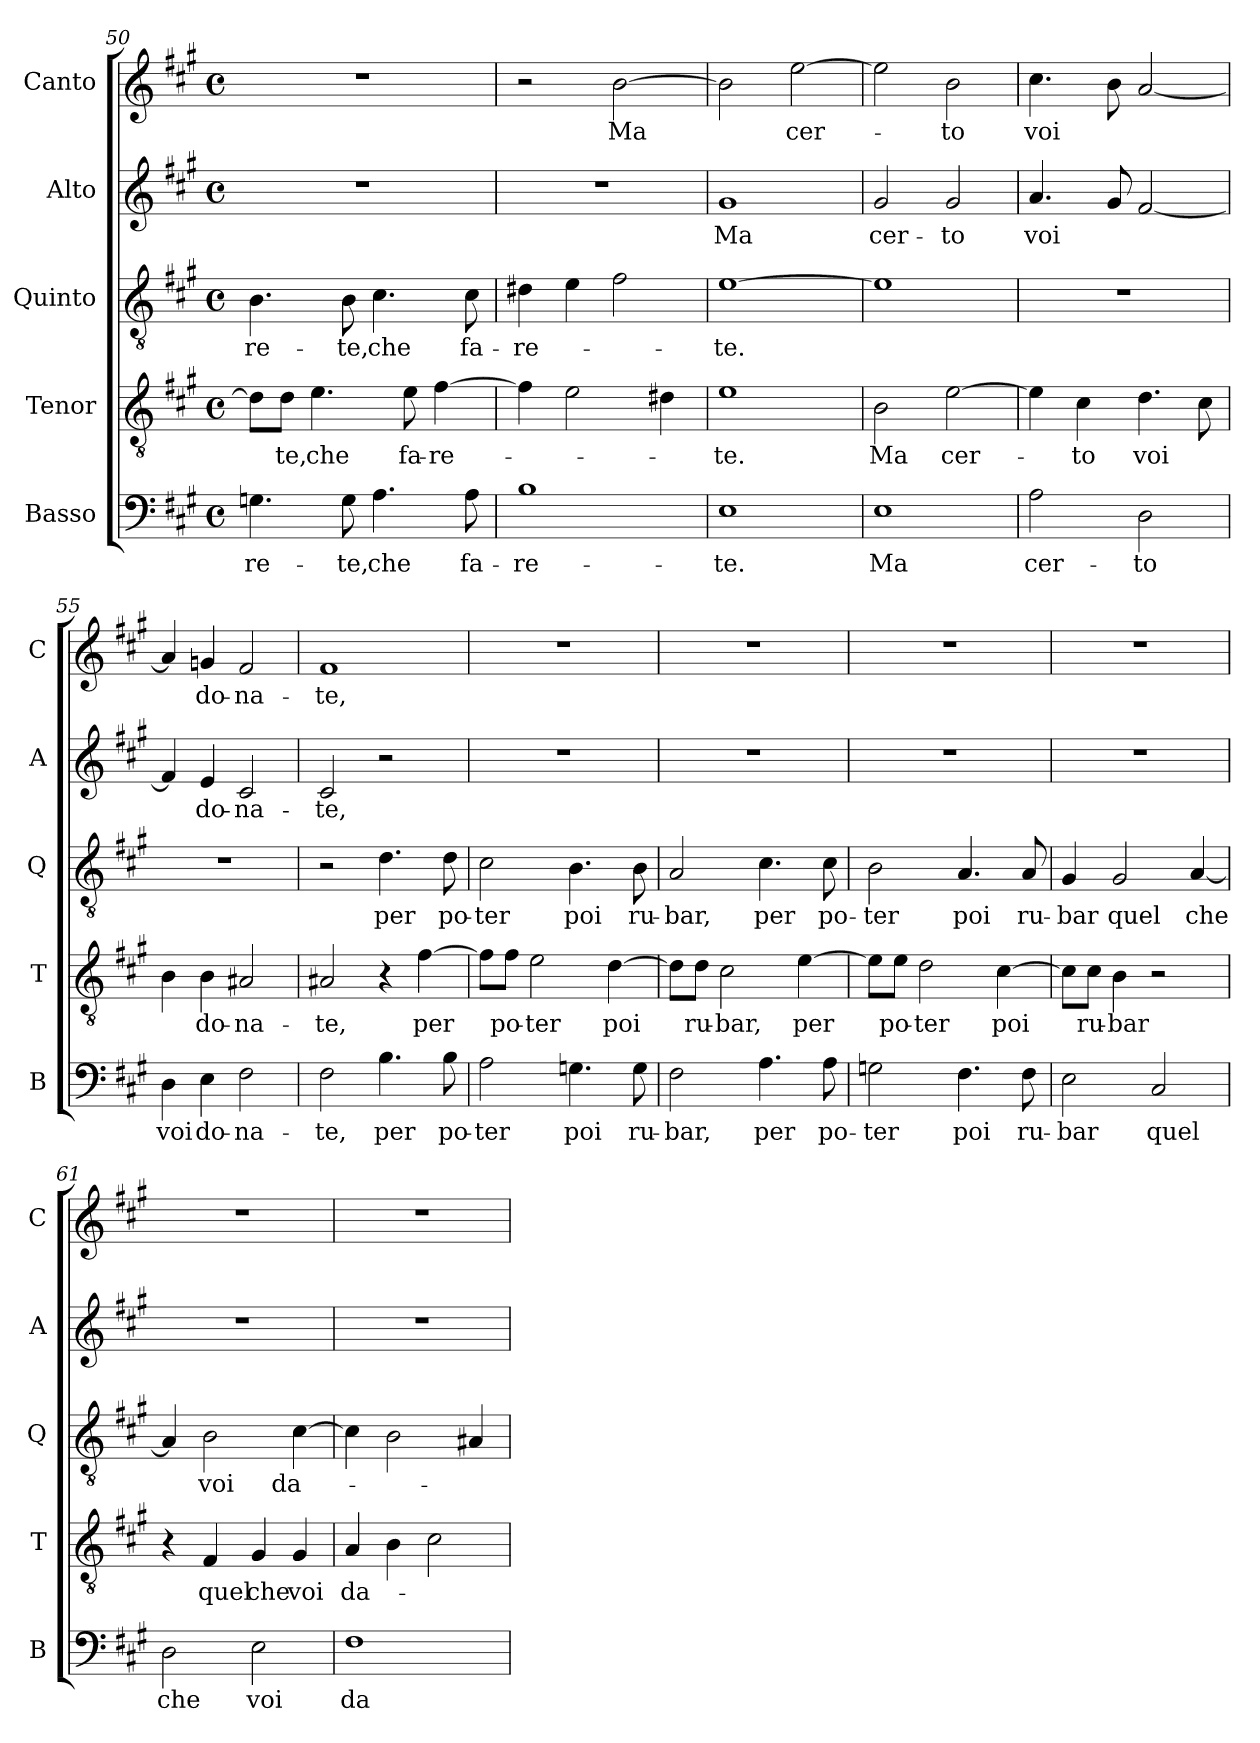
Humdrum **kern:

**kern	**text	**kern	**text	**kern	**text	**kern	**text	**kern	**text
*part5	*part5	*part4	*part4	*part3	*part3	*part2	*part2	*part1	*part1
*staff5	*staff5	*staff4	*staff4	*staff3	*staff3	*staff2	*staff2	*staff1	*staff1
*I"Basso	*	*I"Tenor	*	*I"Quinto	*	*I"Alto	*	*I"Canto	*
*I'B	*	*I'T	*	*I'Q	*	*I'A	*	*I'C	*
*clefF4	*	*clefGv2	*	*clefGv2	*	*clefG2	*	*clefG2	*
*k[f#c#g#]	*	*k[f#c#g#]	*	*k[f#c#g#]	*	*k[f#c#g#]	*	*k[f#c#g#]	*
*A:	*	*A:	*	*A:	*	*A:	*	*A:	*
*M4/4	*	*M4/4	*	*M4/4	*	*M4/4	*	*M4/4	*
*met(c)	*	*met(c)	*	*met(c)	*	*met(c)	*	*met(c)	*
=50	=50	=50	=50	=50	=50	=50	=50	=50	=50
!	!LO:LY:b	!	!	!	!LO:LY:b	!	!	!	!
4.Gn\	-re-	8d\L]	.	4.B\	-re-	1r	.	1r	.
!	!	!	!LO:LY:b	!	!	!	!	!	!
.	.	8d\J	-te,	.	.	.	.	.	.
!	!	!	!LO:LY:b	!	!	!	!	!	!
.	.	4.e\	che	.	.	.	.	.	.
!	!LO:LY:b	!	!	!	!LO:LY:b	!	!	!	!
8G\	-te,	.	.	8B\	-te,	.	.	.	.
!	!LO:LY:b	!	!	!	!LO:LY:b	!	!	!	!
4.A\	che	.	.	4.c#\	che	.	.	.	.
!	!	!	!LO:LY:b	!	!	!	!	!	!
.	.	8e\	fa-	.	.	.	.	.	.
!	!	!	!LO:LY:b	!	!	!	!	!	!
.	.	[4f#\	-re-	.	.	.	.	.	.
!	!LO:LY:b	!	!	!	!LO:LY:b	!	!	!	!
8A\	fa-	.	.	8c#\	fa-	.	.	.	.
=51	=51	=51	=51	=51	=51	=51	=51	=51	=51
!	!LO:LY:b	!	!	!	!LO:LY:b	!	!	!	!
1B	-re-	4f#\]	.	4d#X\	-re-	1r	.	2r	.
.	.	2e\	.	4e\	.	.	.	.	.
!	!	!	!	!	!	!	!	!	!LO:LY:b
.	.	.	.	2f#\	.	.	.	[2b\	Ma
.	.	4d#X\	.	.	.	.	.	.	.
=52	=52	=52	=52	=52	=52	=52	=52	=52	=52
!	!LO:LY:b	!	!LO:LY:b	!	!LO:LY:b	!	!LO:LY:b	!	!
1E	-te.	1e	-te.	[1e	-te.	1g#	Ma	2b\]	.
!	!	!	!	!	!	!	!	!	!LO:LY:b
.	.	.	.	.	.	.	.	[2ee\	cer-
=53	=53	=53	=53	=53	=53	=53	=53	=53	=53
!	!LO:LY:b	!	!LO:LY:b	!	!	!	!LO:LY:b	!	!
1E	Ma	2B\	Ma	1e]	.	2g#/	cer-	2ee\]	.
!	!	!	!LO:LY:b	!	!	!	!LO:LY:b	!	!LO:LY:b
.	.	[2e\	cer-	.	.	2g#/	-to	2b\	-to
!!LO:LB:g=z
=54	=54	=54	=54	=54	=54	=54	=54	=54	=54
!	!LO:LY:b	!	!	!	!	!	!LO:LY:b	!	!LO:LY:b
2A\	cer-	4e\]	.	1r	.	4.a/	voi	4.cc#\	voi
!	!	!	!LO:LY:b	!	!	!	!	!	!
.	.	4c#\	-to	.	.	.	.	.	.
.	.	.	.	.	.	8g#/	.	8b\	.
!	!LO:LY:b	!	!LO:LY:b	!	!	!	!	!	!
2D\	-to	4.d\	voi	.	.	[2f#/	.	[2a/	.
.	.	8c#\	.	.	.	.	.	.	.
=55	=55	=55	=55	=55	=55	=55	=55	=55	=55
!	!LO:LY:b	!	!	!	!	!	!	!	!
4D\	voi	4B\	.	1r	.	4f#/]	.	4a/]	.
!	!LO:LY:b	!	!LO:LY:b	!	!	!	!LO:LY:b	!	!LO:LY:b
4E\	do-	4B\	do-	.	.	4e/	do-	4gn/	do-
!	!LO:LY:b	!	!LO:LY:b	!	!	!	!LO:LY:b	!	!LO:LY:b
2F#\	-na-	2A#X/	-na-	.	.	2c#/	-na-	2f#/	-na-
=56	=56	=56	=56	=56	=56	=56	=56	=56	=56
!	!LO:LY:b	!	!LO:LY:b	!	!	!	!LO:LY:b	!	!LO:LY:b
2F#\	-te,	2A#X/	-te,	2r	.	2c#/	-te,	1f#	-te,
!	!LO:LY:b	!	!	!	!LO:LY:b	!	!	!	!
4.B\	per	4r	.	4.d\	per	2r	.	.	.
!	!	!	!LO:LY:b	!	!	!	!	!	!
.	.	[4f#\	per	.	.	.	.	.	.
!	!LO:LY:b	!	!	!	!LO:LY:b	!	!	!	!
8B\	po-	.	.	8d\	po-	.	.	.	.
=57	=57	=57	=57	=57	=57	=57	=57	=57	=57
!	!LO:LY:b	!	!	!	!LO:LY:b	!	!	!	!
2A\	-ter	8f#\L]	.	2c#\	-ter	1r	.	1r	.
!	!	!	!LO:LY:b	!	!	!	!	!	!
.	.	8f#\J	po-	.	.	.	.	.	.
!	!	!	!LO:LY:b	!	!	!	!	!	!
.	.	2e\	-ter	.	.	.	.	.	.
!	!LO:LY:b	!	!	!	!LO:LY:b	!	!	!	!
4.Gn\	poi	.	.	4.B\	poi	.	.	.	.
!	!	!	!LO:LY:b	!	!	!	!	!	!
.	.	[4d\	poi	.	.	.	.	.	.
!	!LO:LY:b	!	!	!	!LO:LY:b	!	!	!	!
8G\	ru-	.	.	8B\	ru-	.	.	.	.
=58	=58	=58	=58	=58	=58	=58	=58	=58	=58
!	!LO:LY:b	!	!	!	!LO:LY:b	!	!	!	!
2F#\	-bar,	8d\L]	.	2A/	-bar,	1r	.	1r	.
!	!	!	!LO:LY:b	!	!	!	!	!	!
.	.	8d\J	ru-	.	.	.	.	.	.
!	!	!	!LO:LY:b	!	!	!	!	!	!
.	.	2c#\	-bar,	.	.	.	.	.	.
!	!LO:LY:b	!	!	!	!LO:LY:b	!	!	!	!
4.A\	per	.	.	4.c#\	per	.	.	.	.
!	!	!	!LO:LY:b	!	!	!	!	!	!
.	.	[4e\	per	.	.	.	.	.	.
!	!LO:LY:b	!	!	!	!LO:LY:b	!	!	!	!
8A\	po-	.	.	8c#\	po-	.	.	.	.
!!LO:LB:g=z
=59	=59	=59	=59	=59	=59	=59	=59	=59	=59
!	!LO:LY:b	!	!	!	!LO:LY:b	!	!	!	!
2Gn\	-ter	8e\L]	.	2B\	-ter	1r	.	1r	.
!	!	!	!LO:LY:b	!	!	!	!	!	!
.	.	8e\J	po-	.	.	.	.	.	.
!	!	!	!LO:LY:b	!	!	!	!	!	!
.	.	2d\	-ter	.	.	.	.	.	.
!	!LO:LY:b	!	!	!	!LO:LY:b	!	!	!	!
4.F#\	poi	.	.	4.A/	poi	.	.	.	.
!	!	!	!LO:LY:b	!	!	!	!	!	!
.	.	[4c#\	poi	.	.	.	.	.	.
!	!LO:LY:b	!	!	!	!LO:LY:b	!	!	!	!
8F#\	ru-	.	.	8A/	ru-	.	.	.	.
=60	=60	=60	=60	=60	=60	=60	=60	=60	=60
!	!LO:LY:b	!	!	!	!LO:LY:b	!	!	!	!
2E\	-bar	8c#\L]	.	4G#/	-bar	1r	.	1r	.
!	!	!	!LO:LY:b	!	!	!	!	!	!
.	.	8c#\J	ru-	.	.	.	.	.	.
!	!	!	!LO:LY:b	!	!LO:LY:b	!	!	!	!
.	.	4B\	-bar	2G#/	quel	.	.	.	.
!	!LO:LY:b	!	!	!	!	!	!	!	!
2C#/	quel	2r	.	.	.	.	.	.	.
!	!	!	!	!	!LO:LY:b	!	!	!	!
.	.	.	.	[4A/	che	.	.	.	.
=61	=61	=61	=61	=61	=61	=61	=61	=61	=61
!	!LO:LY:b	!	!	!	!	!	!	!	!
2D\	che	4r	.	4A/]	.	1r	.	1r	.
!	!	!	!LO:LY:b	!	!LO:LY:b	!	!	!	!
.	.	4F#/	quel	2B\	voi	.	.	.	.
!	!LO:LY:b	!	!LO:LY:b	!	!	!	!	!	!
2E\	voi	4G#/	che	.	.	.	.	.	.
!	!	!	!LO:LY:b	!	!LO:LY:b	!	!	!	!
.	.	4G#/	voi	[4c#\	da-	.	.	.	.
=62	=62	=62	=62	=62	=62	=62	=62	=62	=62
!	!LO:LY:b	!	!LO:LY:b	!	!	!	!	!	!
1F#	da-	4A/	da-	4c#\]	.	1r	.	1r	.
.	.	4B\	.	2B\	.	.	.	.	.
.	.	2c#\	.	.	.	.	.	.	.
.	.	.	.	4A#X/	.	.	.	.	.
=	=	=	=	=	=	=	=	=	=
*-	*-	*-	*-	*-	*-	*-	*-	*-	*-
